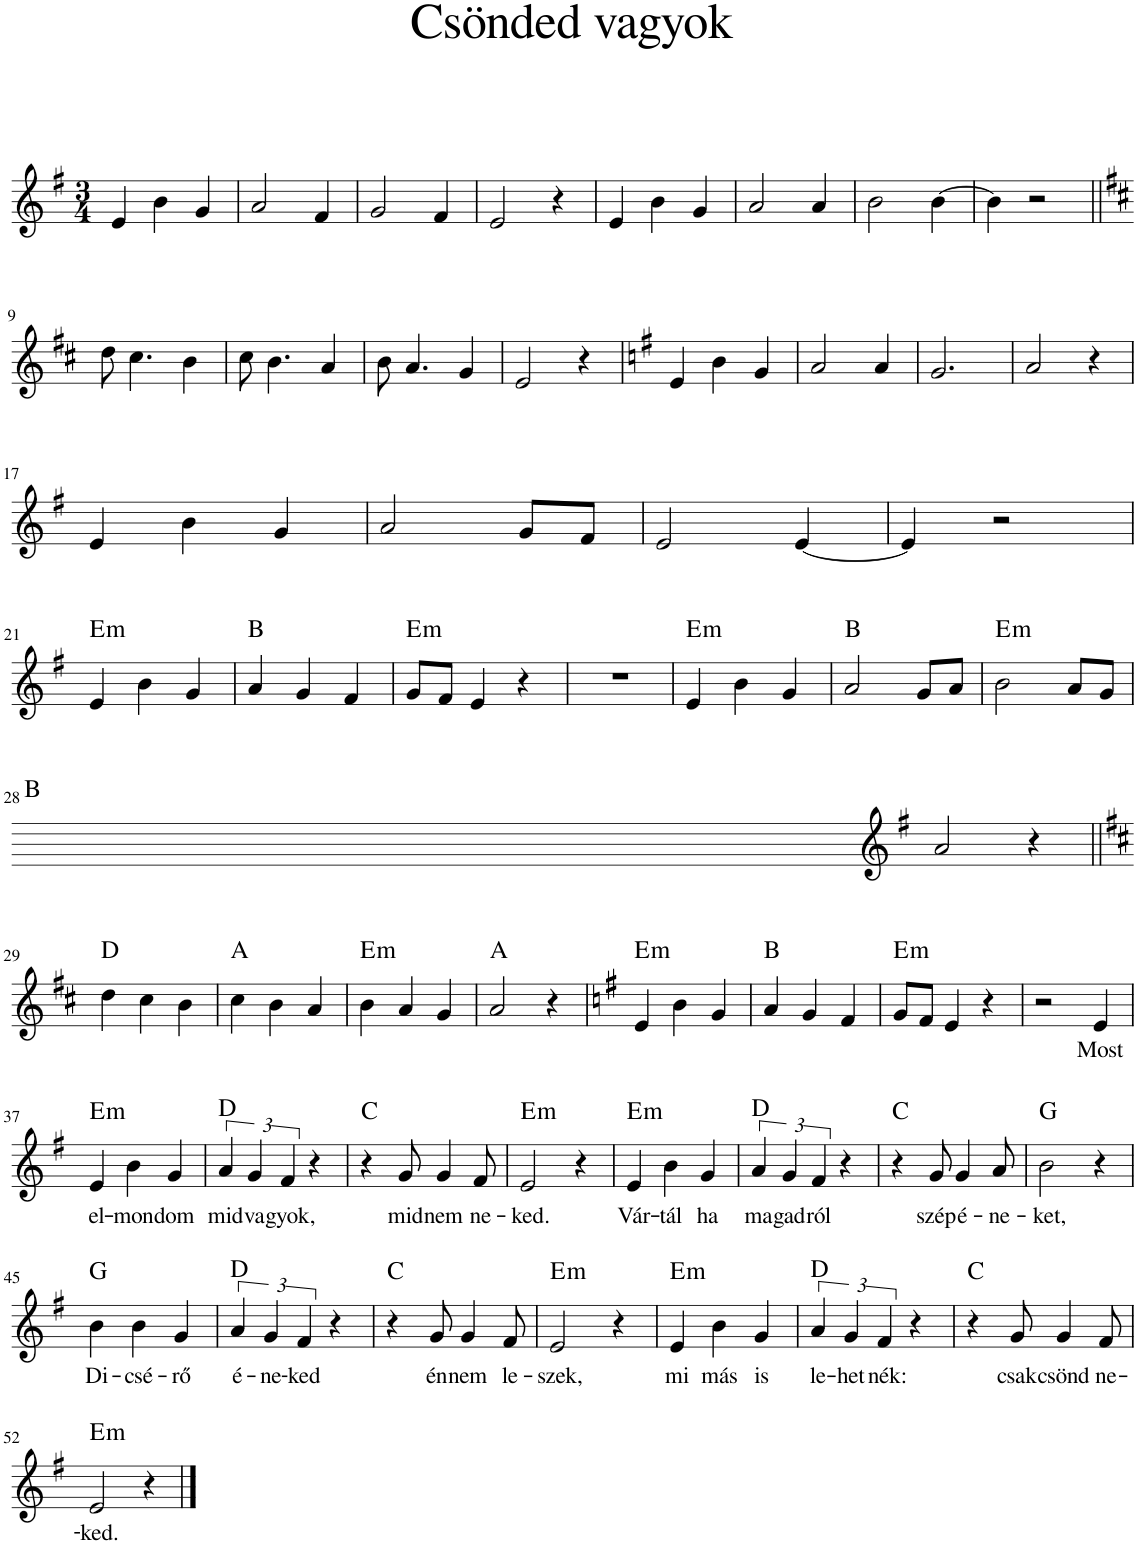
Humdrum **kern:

**kern	**text	**harte
*part1	*part1	*part1
*staff1	*staff1	*
*I"Voice	*	*
*clefG2	*	*
*k[f#]	*	*
*M3/4	*	*
=1	=1	=1
4e/	.	.
4b\	.	.
4g/	.	.
=2	=2	=2
2a/	.	.
4f#/	.	.
=3	=3	=3
2g/	.	.
4f#/	.	.
=4	=4	=4
2e/	.	.
4r	.	.
=5	=5	=5
4e/	.	.
4b\	.	.
4g/	.	.
=6	=6	=6
2a/	.	.
4a/	.	.
=7	=7	=7
2b\	.	.
[4b\	.	.
=8	=8	=8
4b\]	.	.
2r	.	.
!!LO:LB:g=z
=9||	=9||	=9||
*k[f#c#]	*	*
8dd\	.	.
4.cc#\	.	.
4b\	.	.
=10	=10	=10
8cc#\	.	.
4.b\	.	.
4a/	.	.
=11	=11	=11
8b\	.	.
4.a/	.	.
4g/	.	.
=12	=12	=12
2e/	.	.
4r	.	.
=13	=13	=13
*k[f#]	*	*
4e/	.	.
4b\	.	.
4g/	.	.
=14	=14	=14
2a/	.	.
4a/	.	.
=15	=15	=15
2.g/	.	.
=16	=16	=16
2a/	.	.
4r	.	.
!!LO:LB:g=z
=17	=17	=17
4e/	.	.
4b\	.	.
4g/	.	.
=18	=18	=18
2a/	.	.
8g/L	.	.
8f#/J	.	.
=19	=19	=19
2e/	.	.
[4e/	.	.
=20	=20	=20
4e/]	.	.
2r	.	.
!!LO:LB:g=z
=21	=21	=21
!	!	!LO:H:kt=m
4e/	.	E:min
4b\	.	.
4g/	.	.
=22	=22	=22
4a/	.	B:maj
4g/	.	.
4f#/	.	.
=23	=23	=23
!	!	!LO:H:kt=m
8g/L	.	E:min
8f#/J	.	.
4e/	.	.
4r	.	.
=24	=24	=24
2.r	.	.
=25	=25	=25
!	!	!LO:H:kt=m
4e/	.	E:min
4b\	.	.
4g/	.	.
=26	=26	=26
2a/	.	B:maj
8g/L	.	.
8a/J	.	.
=27	=27	=27
!	!	!LO:H:kt=m
2b\	.	E:min
8a/L	.	.
8g/J	.	.
!!LO:LB:g=z
=28	=28	=28
2a/	.	.
4r	.	.
!!LO:LB:g=z
=29||	=29||	=29||
*k[f#c#]	*	*
4dd\	.	D:maj
4cc#\	.	.
4b\	.	.
=30	=30	=30
4cc#\	.	A:maj
4b\	.	.
4a/	.	.
=31	=31	=31
!	!	!LO:H:kt=m
4b\	.	E:min
4a/	.	.
4g/	.	.
=32	=32	=32
2a/	.	A:maj
4r	.	.
=33	=33	=33
*k[f#]	*	*
!	!	!LO:H:kt=m
4e/	.	E:min
4b\	.	.
4g/	.	.
=34	=34	=34
4a/	.	B:maj
4g/	.	.
4f#/	.	.
=35	=35	=35
!	!	!LO:H:kt=m
8g/L	.	E:min
8f#/J	.	.
4e/	.	.
4r	.	.
=36	=36	=36
2r	.	.
!	!LO:LY:b	!
4e/	Most	.
!!LO:LB:g=z
=37	=37	=37
!	!LO:LY:b	!LO:H:kt=m
4e/	el-	E:min
!	!LO:LY:b	!
4b\	-mon-	.
!	!LO:LY:b	!
4g/	-dom	.
=38	=38	=38
!	!LO:LY:b	!
6a/	mid	D:maj
!	!LO:LY:b	!
6g/	va-	.
!	!LO:LY:b	!
6f#/	-gyok,	.
4r	.	.
=39	=39	=39
4r	.	C:maj
!	!LO:LY:b	!
8g/	mid	.
!	!LO:LY:b	!
4g/	nem	.
!	!LO:LY:b	!
8f#/	ne-	.
=40	=40	=40
!	!LO:LY:b	!LO:H:kt=m
2e/	-ked.	E:min
4r	.	.
=41	=41	=41
!	!LO:LY:b	!LO:H:kt=m
4e/	Vár-	E:min
!	!LO:LY:b	!
4b\	-tál	.
!	!LO:LY:b	!
4g/	ha	.
=42	=42	=42
!	!LO:LY:b	!
6a/	ma-	D:maj
!	!LO:LY:b	!
6g/	-gad-	.
!	!LO:LY:b	!
6f#/	-ról	.
4r	.	.
=43	=43	=43
4r	.	C:maj
!	!LO:LY:b	!
8g/	szép	.
!	!LO:LY:b	!
4g/	é-	.
!	!LO:LY:b	!
8a/	-ne-	.
=44	=44	=44
!	!LO:LY:b	!
2b\	-ket,	G:maj
4r	.	.
!!LO:LB:g=z
=45	=45	=45
!	!LO:LY:b	!
4b\	Di-	G:maj
!	!LO:LY:b	!
4b\	-csé-	.
!	!LO:LY:b	!
4g/	-rő	.
=46	=46	=46
!	!LO:LY:b	!
6a/	é-	D:maj
!	!LO:LY:b	!
6g/	-ne-	.
!	!LO:LY:b	!
6f#/	-ked	.
4r	.	.
=47	=47	=47
4r	.	C:maj
!	!LO:LY:b	!
8g/	én	.
!	!LO:LY:b	!
4g/	nem	.
!	!LO:LY:b	!
8f#/	le-	.
=48	=48	=48
!	!LO:LY:b	!LO:H:kt=m
2e/	-szek,	E:min
4r	.	.
=49	=49	=49
!	!LO:LY:b	!LO:H:kt=m
4e/	mi	E:min
!	!LO:LY:b	!
4b\	más	.
!	!LO:LY:b	!
4g/	is	.
=50	=50	=50
!	!LO:LY:b	!
6a/	le-	D:maj
!	!LO:LY:b	!
6g/	-het-	.
!	!LO:LY:b	!
6f#/	-nék:	.
4r	.	.
=51	=51	=51
4r	.	C:maj
!	!LO:LY:b	!
8g/	csak	.
!	!LO:LY:b	!
4g/	csönd	.
!	!LO:LY:b	!
8f#/	ne-	.
!!LO:LB:g=z
=52	=52	=52
!	!LO:LY:b	!LO:H:kt=m
2e/	-ked.	E:min
4r	.	.
==	==	==
*-	*-	*-
